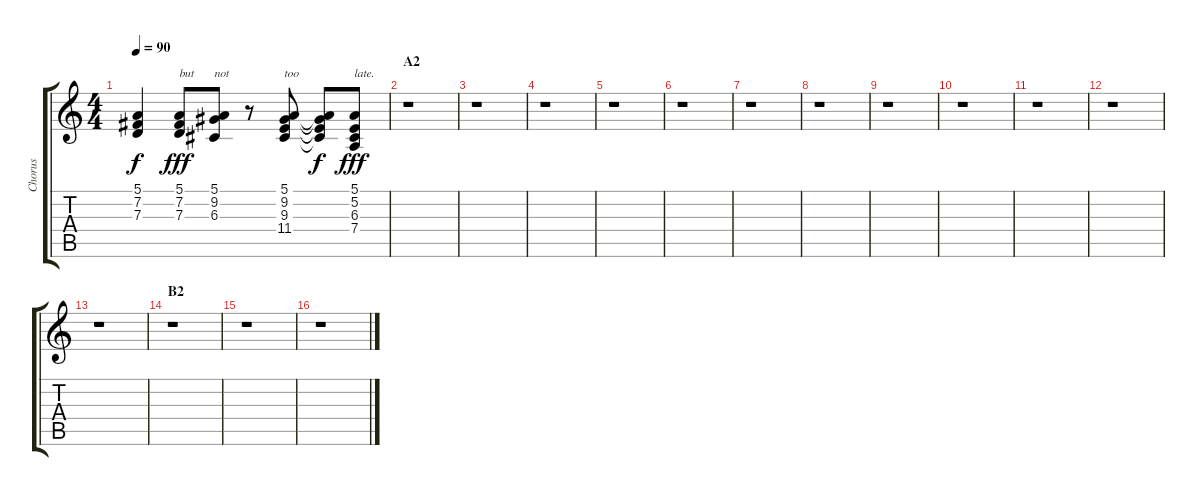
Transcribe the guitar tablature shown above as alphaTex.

\track ("Chorus" "Chorus") {instrument synthvoice}
\staff {score tabs}
\tuning (E4 B3 G3 D3 A2 E2) {hide}
\ts (4 4)
\tempo 90
\clef g2
\ks c
(5.1{t} 7.2{t} 7.3{t}).4{dy f} (5.1 7.2 7.3).8{txt "but" dy fff} (5.1 9.2 6.3).8{txt "not"} r.8 (5.1 9.2 9.3 11.4).8{txt "too"} (5.1{t} 9.2{t} 9.3{t} 11.4{t}).8{dy f} (5.1 5.2 6.3 7.4).8{txt "late." dy fff} |
\section ("" "A2")
r.1 |
r.1 |
r.1 |
r.1 |
r.1 |
r.1 |
r.1 |
r.1 |
r.1 |
r.1 |
r.1 |
r.1 |
\section ("" "B2")
r.1 |
r.1 |
r.1
